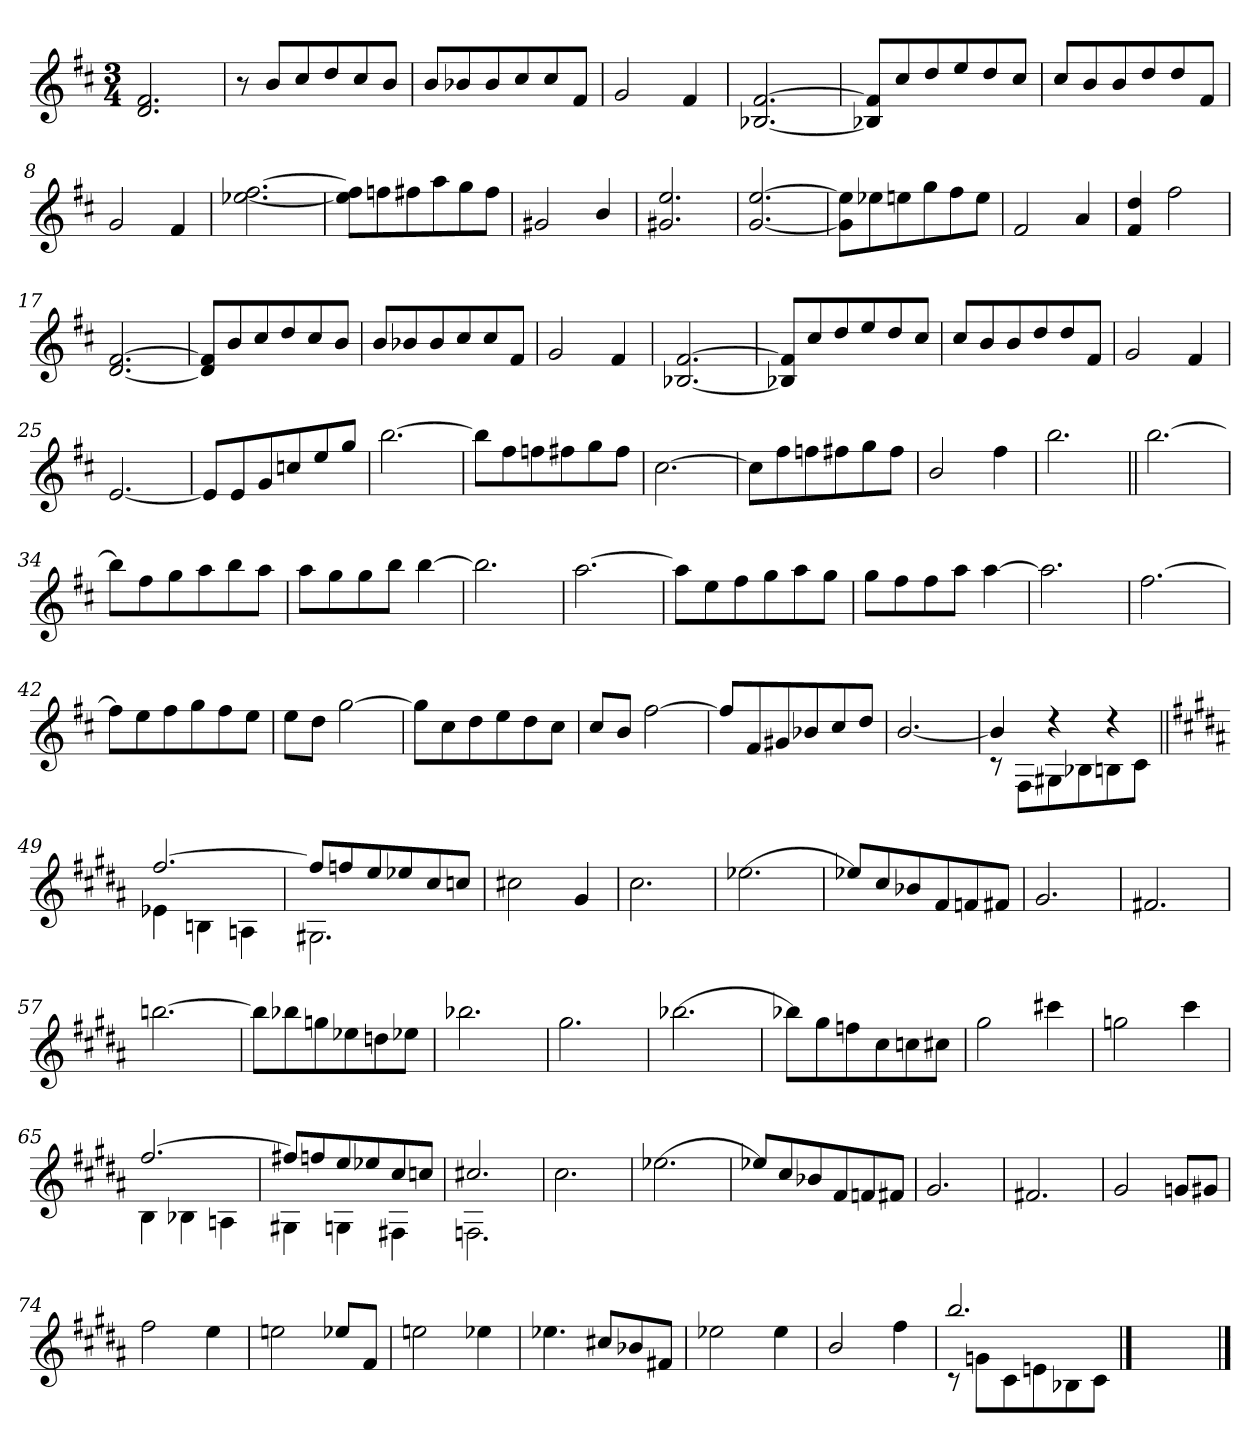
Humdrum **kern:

**kern
*part1
*staff1
*clefG2
*k[f#c#]
*D:
*M3/4
=1
2.d/ 2.f#/
=2
8r
8b/L
8cc#/
8dd/
8cc#/
8b/J
=3
8b/L
8b-X/
8b-/
8cc#/
8cc#/
8f#/J
=4
2g/
4f#/
=5
[2.B-X/ [2.f#/
!!LO:LB:g=z
=6
8B-X/] 8f#/]L
8cc#/
8dd/
8ee/
8dd/
8cc#/J
=7
8cc#/L
8b/
8b/
8dd/
8dd/
8f#/J
=8
2g/
4f#/
=9
[2.ee-X\ [2.ff#\
=10
8ee-\] 8ff#\]L
8ffn\
8ff#X\
8aa\
8gg\
8ff#\J
=11
2g#X/
4b/
!!LO:LB:g=z
=12
2.g#X/ 2.ee/
=13
[2.g/ [2.ee/
=14
8g\] 8ee\]L
8ee-X\
8een\
8gg\
8ff#\
8ee\J
=15
2f#/
4a/
=16
4f#/ 4dd/
2ff#\
=17
[2.d/ [2.f#/
!!LO:LB:g=z
=18
8d/] 8f#/]L
8b/
8cc#/
8dd/
8cc#/
8b/J
=19
8b/L
8b-X/
8b-/
8cc#/
8cc#/
8f#/J
=20
2g/
4f#/
=21
[2.B-X/ [2.f#/
=22
8B-X/] 8f#/]L
8cc#/
8dd/
8ee/
8dd/
8cc#/J
!!LO:LB:g=z
=23
8cc#/L
8b/
8b/
8dd/
8dd/
8f#/J
=24
2g/
4f#/
=25
[2.e/
=26
8e/L]
8e/
8g/
8ccn/
8ee/
8gg/J
=27
[2.bb\
=28
8bb\L]
8ff#\
8ffn\
8ff#X\
8gg\
8ff#\J
!!LO:LB:g=z
=29
[2.cc#\
=30
8cc#\L]
8ff#\
8ffn\
8ff#X\
8gg\
8ff#\J
=31
2b/
4ff#\
=32
2.bb\
=33||
[2.bb\
=34
8bb\L]
8ff#\
8gg\
8aa\
8bb\
8aa\J
!!LO:LB:g=z
=35
8aa\L
8gg\
8gg\
8bb\J
[4bb\
=36
2.bb\]
=37
[2.aa\
=38
8aa\L]
8ee\
8ff#\
8gg\
8aa\
8gg\J
=39
8gg\L
8ff#\
8ff#\
8aa\J
[4aa\
=40
2.aa\]
!!LO:LB:g=z
=41
[2.ff#\
=42
8ff#\L]
8ee\
8ff#\
8gg\
8ff#\
8ee\J
=43
8ee\L
8dd\J
[2gg\
=44
8gg\L]
8cc#\
8dd\
8ee\
8dd\
8cc#\J
=45
8cc#/L
8b/J
[2ff#\
=46
8ff#/L]
8f#/
8g#X/
8b-X/
8cc#/
8dd/J
!!LO:LB:g=z
=47
[2.b/
=48
*^
4b/]	8rc
.	8F#\L
4rdd	8G#X\
.	8B-X\
4rdd	8Bn\
.	8c#\J
=49||	=49||
*k[f#c#g#d#a#]	*
*B:	*
[>2.ff#/	4e-X\
.	4Bn\
.	4An\
=50	=50
8ff#/L]	2.G#X\
8ffn/	.
8ee/	.
8ee-X/	.
8cc#/	.
8ccn/J	.
*v	*v
=51
2cc#X\
4g#/
!!LO:PB:g=z
=52
2.cc#\
=53
[2.ee-X\
=54
8ee-X/L]
8cc#/
8b-X/
8f#/
8fn/
8f#X/J
=55
2.g#/
=56
2.f#X/
=57
[2.bbn\
=58
8bbn\L]
8bb-X\
8ggn\
8ee-X\
8ddn\
8ee-X\J
!!LO:LB:g=z
=59
2.bb-X\
=60
2.gg#\
=61
[2.bb-X\
=62
8bb-X\L]
8gg#\
8ffn\
8cc#\
8ccn\
8cc#X\J
=63
2gg#\
4ccc#X\
=64
2ggn\
4ccc#\
!!LO:LB:g=z
=65
*^
[>2.ff#/	4B\
.	4B-X\
.	4An\
=66	=66
8ff#X/L]	4G#X\
8ffn/	.
8ee/	4Gn\
8ee-X/	.
8cc#/	4F#X\
8ccn/J	.
=67	=67
2.cc#X/	2.Fn\
*v	*v
=68
2.cc#\
=69
[2.ee-X\
!!LO:LB:g=z
=70
8ee-X/L]
8cc#/
8b-X/
8f#/
8fn/
8f#X/J
=71
2.g#/
=72
2.f#X/
=73
2g#/
8gn/L
8g#X/J
=74
2ff#\
4ee\
=75
2een\
8ee-X/L
8f#/J
!!LO:LB:g=z
=76
2een\
4ee-X\
=77
4.ee-X\
8cc#X/L
8b-X/
8f#X/J
=78
2ee-X\
4ee-\
=79
2b/
4ff#\
=80
*^
2.bb/	8rc
.	8gn\L
.	8c#\
.	8en\
.	8B-X\
.	8c#\J
*v	*v
==81
2.ryy
==
*-
